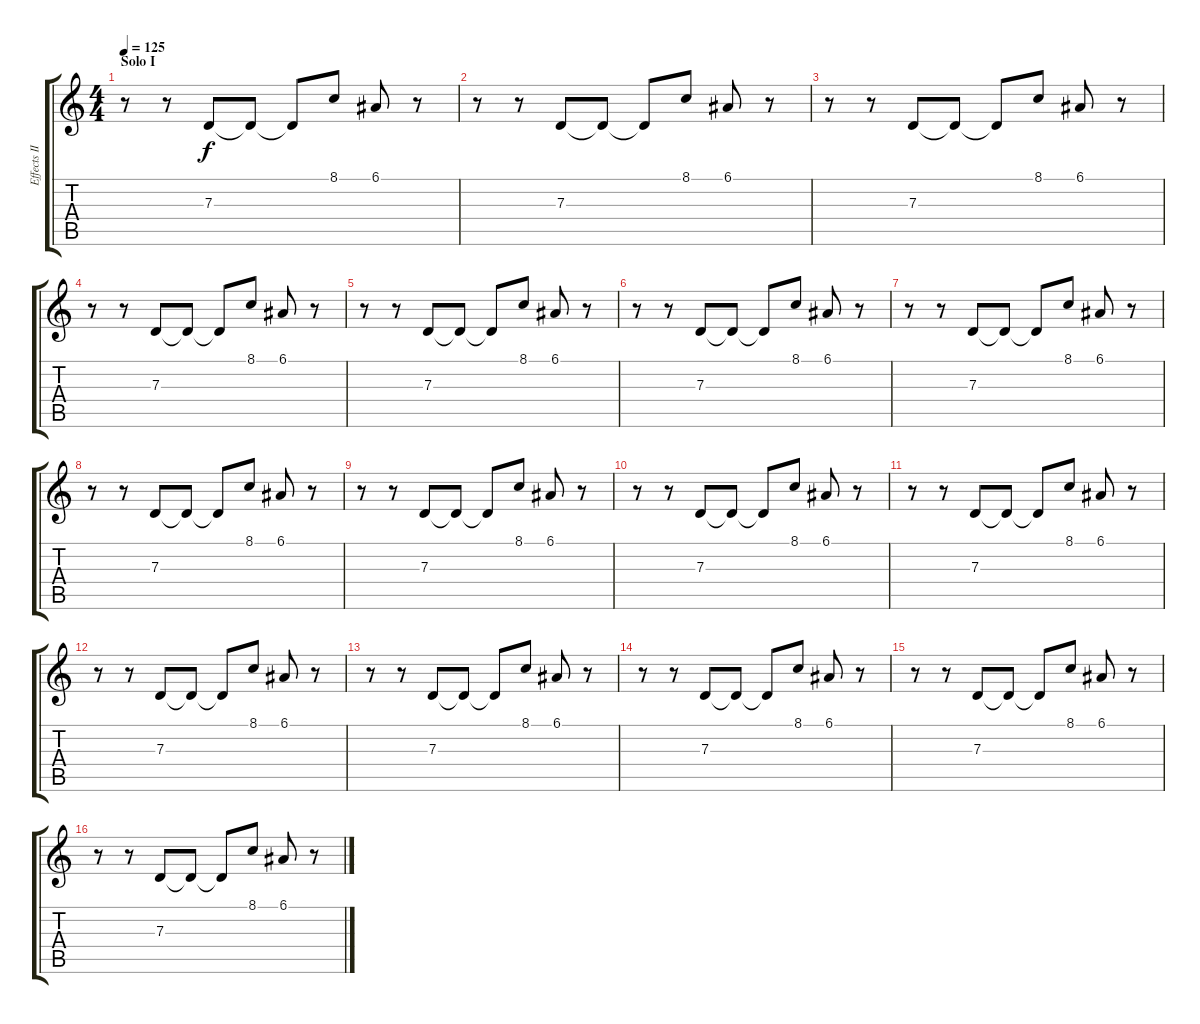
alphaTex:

\track ("Effects II" "Effects II") {instrument pad5bowed}
\staff {score tabs}
\tuning (E4 B3 G3 D3 A2 E2) {hide}
\ts (4 4)
\section ("" "Solo I")
\tempo 125
\clef g2
\ks c
r.8{dy f} r.8 7.3.8 7.3{t}.8 7.3{t}.8 8.1.8 6.1.8 r.8 |
r.8 r.8 7.3.8 7.3{t}.8 7.3{t}.8 8.1.8 6.1.8 r.8 |
r.8 r.8 7.3.8 7.3{t}.8 7.3{t}.8 8.1.8 6.1.8 r.8 |
r.8 r.8 7.3.8 7.3{t}.8 7.3{t}.8 8.1.8 6.1.8 r.8 |
r.8 r.8 7.3.8 7.3{t}.8 7.3{t}.8 8.1.8 6.1.8 r.8 |
r.8 r.8 7.3.8 7.3{t}.8 7.3{t}.8 8.1.8 6.1.8 r.8 |
r.8 r.8 7.3.8 7.3{t}.8 7.3{t}.8 8.1.8 6.1.8 r.8 |
r.8 r.8 7.3.8 7.3{t}.8 7.3{t}.8 8.1.8 6.1.8 r.8 |
r.8 r.8 7.3.8 7.3{t}.8 7.3{t}.8 8.1.8 6.1.8 r.8 |
r.8 r.8 7.3.8 7.3{t}.8 7.3{t}.8 8.1.8 6.1.8 r.8 |
r.8 r.8 7.3.8 7.3{t}.8 7.3{t}.8 8.1.8 6.1.8 r.8 |
r.8 r.8 7.3.8 7.3{t}.8 7.3{t}.8 8.1.8 6.1.8 r.8 |
r.8 r.8 7.3.8 7.3{t}.8 7.3{t}.8 8.1.8 6.1.8 r.8 |
r.8 r.8 7.3.8 7.3{t}.8 7.3{t}.8 8.1.8 6.1.8 r.8 |
r.8 r.8 7.3.8 7.3{t}.8 7.3{t}.8 8.1.8 6.1.8 r.8 |
r.8 r.8 7.3.8 7.3{t}.8 7.3{t}.8 8.1.8 6.1.8 r.8
